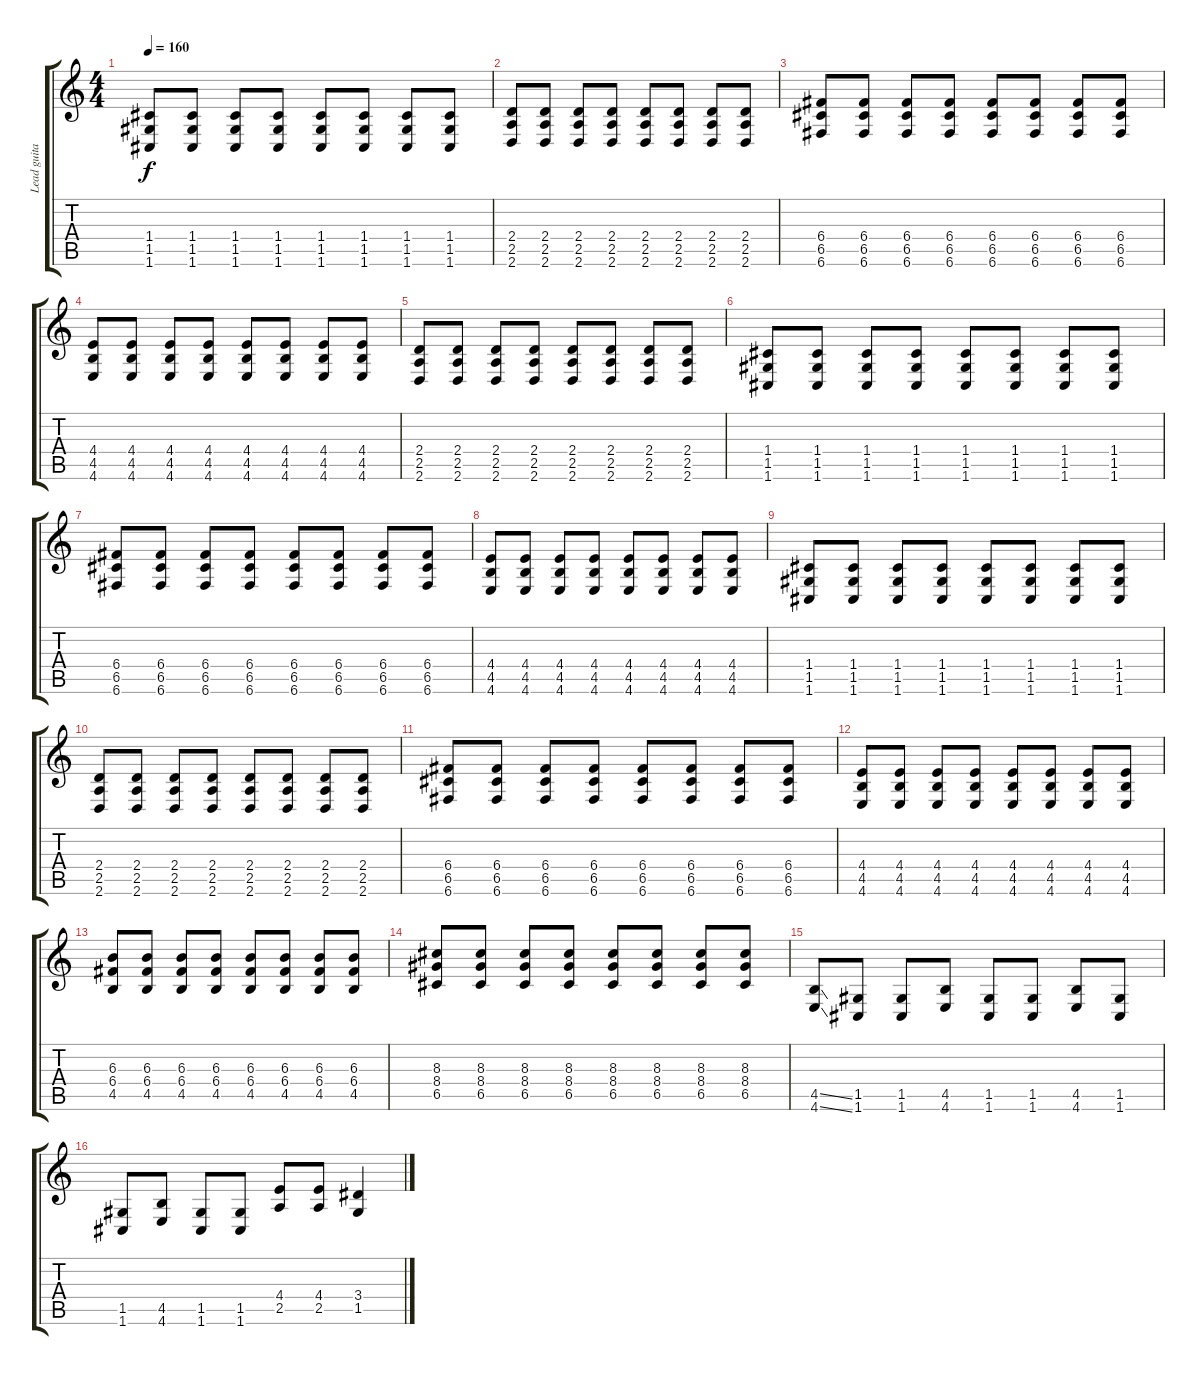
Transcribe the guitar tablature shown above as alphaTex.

\track ("Lead guitar" "Lead guita") {instrument distortionguitar}
\staff {score tabs}
\tuning (D4 A3 F3 C3 G2 C2) {hide}
\ts (4 4)
\tempo 160
\clef g2
\ks c
(1.4 1.5 1.6).8{dy f} (1.4 1.5 1.6).8 (1.4 1.5 1.6).8 (1.4 1.5 1.6).8 (1.4 1.5 1.6).8 (1.4 1.5 1.6).8 (1.4 1.5 1.6).8 (1.4 1.5 1.6).8 |
(2.4 2.5 2.6).8 (2.4 2.5 2.6).8 (2.4 2.5 2.6).8 (2.4 2.5 2.6).8 (2.4 2.5 2.6).8 (2.4 2.5 2.6).8 (2.4 2.5 2.6).8 (2.4 2.5 2.6).8 |
(6.4 6.5 6.6).8 (6.4 6.5 6.6).8 (6.4 6.5 6.6).8 (6.4 6.5 6.6).8 (6.4 6.5 6.6).8 (6.4 6.5 6.6).8 (6.4 6.5 6.6).8 (6.4 6.5 6.6).8 |
(4.4 4.5 4.6).8 (4.4 4.5 4.6).8 (4.4 4.5 4.6).8 (4.4 4.5 4.6).8 (4.4 4.5 4.6).8 (4.4 4.5 4.6).8 (4.4 4.5 4.6).8 (4.4 4.5 4.6).8 |
(2.4 2.5 2.6).8 (2.4 2.5 2.6).8 (2.4 2.5 2.6).8 (2.4 2.5 2.6).8 (2.4 2.5 2.6).8 (2.4 2.5 2.6).8 (2.4 2.5 2.6).8 (2.4 2.5 2.6).8 |
(1.4 1.5 1.6).8 (1.4 1.5 1.6).8 (1.4 1.5 1.6).8 (1.4 1.5 1.6).8 (1.4 1.5 1.6).8 (1.4 1.5 1.6).8 (1.4 1.5 1.6).8 (1.4 1.5 1.6).8 |
(6.4 6.5 6.6).8 (6.4 6.5 6.6).8 (6.4 6.5 6.6).8 (6.4 6.5 6.6).8 (6.4 6.5 6.6).8 (6.4 6.5 6.6).8 (6.4 6.5 6.6).8 (6.4 6.5 6.6).8 |
(4.4 4.5 4.6).8 (4.4 4.5 4.6).8 (4.4 4.5 4.6).8 (4.4 4.5 4.6).8 (4.4 4.5 4.6).8 (4.4 4.5 4.6).8 (4.4 4.5 4.6).8 (4.4 4.5 4.6).8 |
(1.4 1.5 1.6).8 (1.4 1.5 1.6).8 (1.4 1.5 1.6).8 (1.4 1.5 1.6).8 (1.4 1.5 1.6).8 (1.4 1.5 1.6).8 (1.4 1.5 1.6).8 (1.4 1.5 1.6).8 |
(2.4 2.5 2.6).8 (2.4 2.5 2.6).8 (2.4 2.5 2.6).8 (2.4 2.5 2.6).8 (2.4 2.5 2.6).8 (2.4 2.5 2.6).8 (2.4 2.5 2.6).8 (2.4 2.5 2.6).8 |
(6.4 6.5 6.6).8 (6.4 6.5 6.6).8 (6.4 6.5 6.6).8 (6.4 6.5 6.6).8 (6.4 6.5 6.6).8 (6.4 6.5 6.6).8 (6.4 6.5 6.6).8 (6.4 6.5 6.6).8 |
(4.4 4.5 4.6).8 (4.4 4.5 4.6).8 (4.4 4.5 4.6).8 (4.4 4.5 4.6).8 (4.4 4.5 4.6).8 (4.4 4.5 4.6).8 (4.4 4.5 4.6).8 (4.4 4.5 4.6).8 |
(6.3 6.4 4.5).8 (6.3 6.4 4.5).8 (6.3 6.4 4.5).8 (6.3 6.4 4.5).8 (6.3 6.4 4.5).8 (6.3 6.4 4.5).8 (6.3 6.4 4.5).8 (6.3 6.4 4.5).8 |
(8.3 8.4 6.5).8 (8.3 8.4 6.5).8 (8.3 8.4 6.5).8 (8.3 8.4 6.5).8 (8.3 8.4 6.5).8 (8.3 8.4 6.5).8 (8.3 8.4 6.5).8 (8.3 8.4 6.5).8 |
(4.5{ss} 4.6{ss}).8{volume 13} (1.5 1.6).8 (1.5 1.6).8 (4.5 4.6).8 (1.5 1.6).8 (1.5 1.6).8 (4.5 4.6).8 (1.5 1.6).8 |
(1.5 1.6).8 (4.5 4.6).8 (1.5 1.6).8 (1.5 1.6).8 (4.4 2.5).8 (4.4 2.5).8 (3.4 1.5).4
